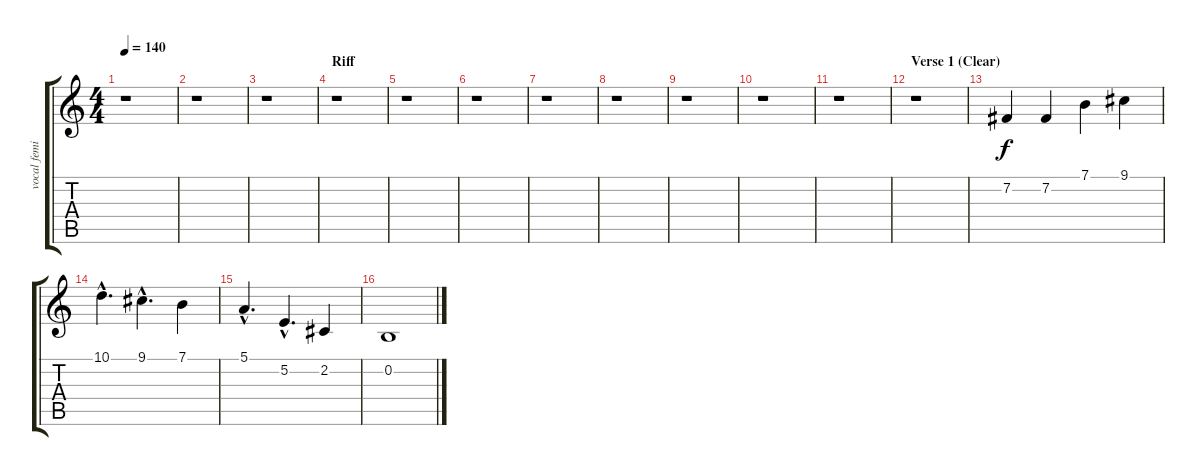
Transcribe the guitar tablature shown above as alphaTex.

\track ("vocal feminino" "vocal femi") {instrument pad1newage}
\staff {score tabs}
\tuning (E4 B3 G3 D3 A2 E2) {hide}
\ts (4 4)
\tempo 140
\clef g2
\ks c
r.1{dy f} |
r.1 |
r.1 |
\section ("" "Riff")
r.1 |
r.1 |
r.1 |
r.1 |
r.1 |
r.1 |
r.1 |
r.1 |
\section ("" "Verse 1 (Clear)")
r.1 |
7.2.4{volume 15 instrument pad1newage} 7.2.4 7.1.4 9.1.4 |
10.1{hac}.4{d} 9.1{hac}.4{d} 7.1.4 |
5.1{hac}.4{d} 5.2{hac}.4{d} 2.2.4 |
0.2.1
